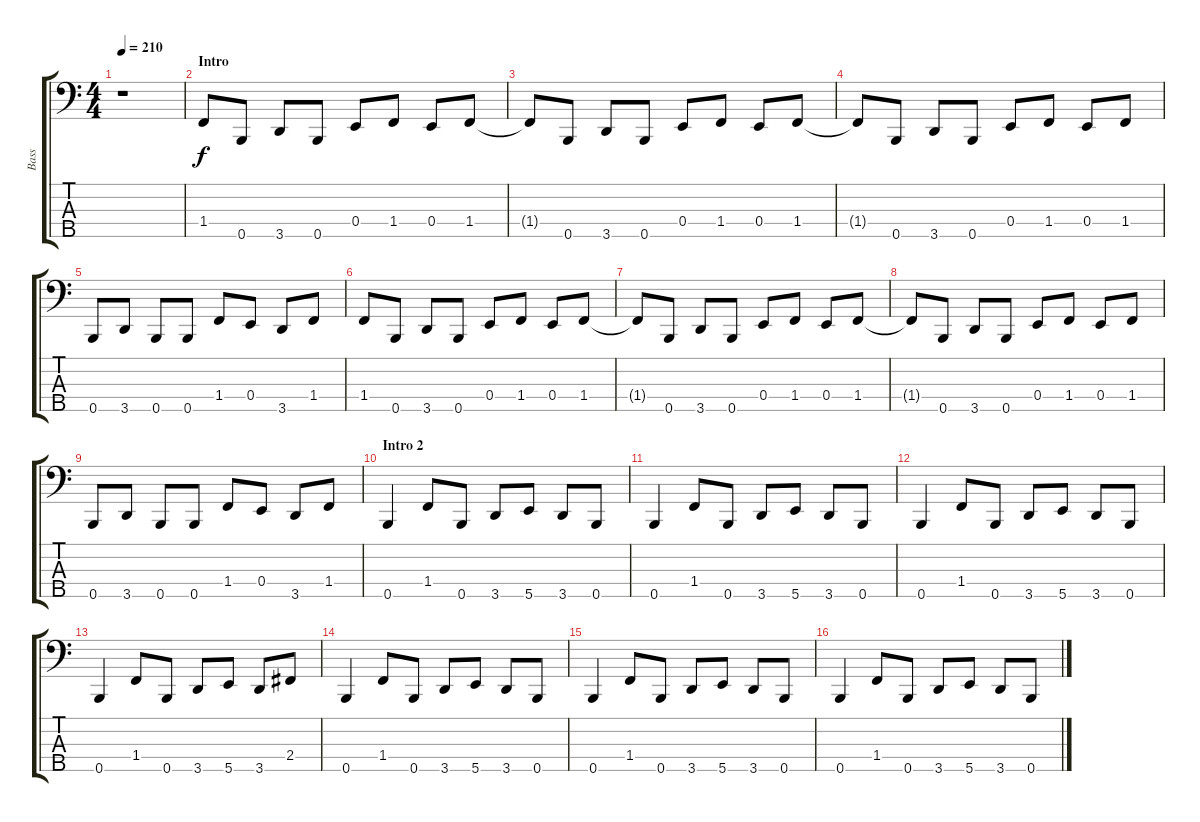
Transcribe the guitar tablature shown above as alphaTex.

\track ("Bass" "Bass") {instrument electricbasspick}
\staff {score tabs}
\tuning (G2 D2 A1 E1 B0) {hide}
\ts (4 4)
\tempo 210
\clef f4
\ks c
r.1{dy f instrument electricbasspick} |
\section ("" "Intro")
1.4.8 0.5.8 3.5.8 0.5.8 0.4.8 1.4.8 0.4.8 1.4.8 |
1.4{t}.8 0.5.8 3.5.8 0.5.8 0.4.8 1.4.8 0.4.8 1.4.8 |
1.4{t}.8 0.5.8 3.5.8 0.5.8 0.4.8 1.4.8 0.4.8 1.4.8 |
0.5.8 3.5.8 0.5.8 0.5.8 1.4.8 0.4.8 3.5.8 1.4.8 |
1.4.8 0.5.8 3.5.8 0.5.8 0.4.8 1.4.8 0.4.8 1.4.8 |
1.4{t}.8 0.5.8 3.5.8 0.5.8 0.4.8 1.4.8 0.4.8 1.4.8 |
1.4{t}.8 0.5.8 3.5.8 0.5.8 0.4.8 1.4.8 0.4.8 1.4.8 |
0.5.8 3.5.8 0.5.8 0.5.8 1.4.8 0.4.8 3.5.8 1.4.8 |
\section ("" "Intro 2")
0.5.4 1.4.8 0.5.8 3.5.8 5.5.8 3.5.8 0.5.8 |
0.5.4 1.4.8 0.5.8 3.5.8 5.5.8 3.5.8 0.5.8 |
0.5.4 1.4.8 0.5.8 3.5.8 5.5.8 3.5.8 0.5.8 |
0.5.4 1.4.8 0.5.8 3.5.8 5.5.8 3.5.8 2.4.8 |
0.5.4 1.4.8 0.5.8 3.5.8 5.5.8 3.5.8 0.5.8 |
0.5.4 1.4.8 0.5.8 3.5.8 5.5.8 3.5.8 0.5.8 |
0.5.4 1.4.8 0.5.8 3.5.8 5.5.8 3.5.8 0.5.8
